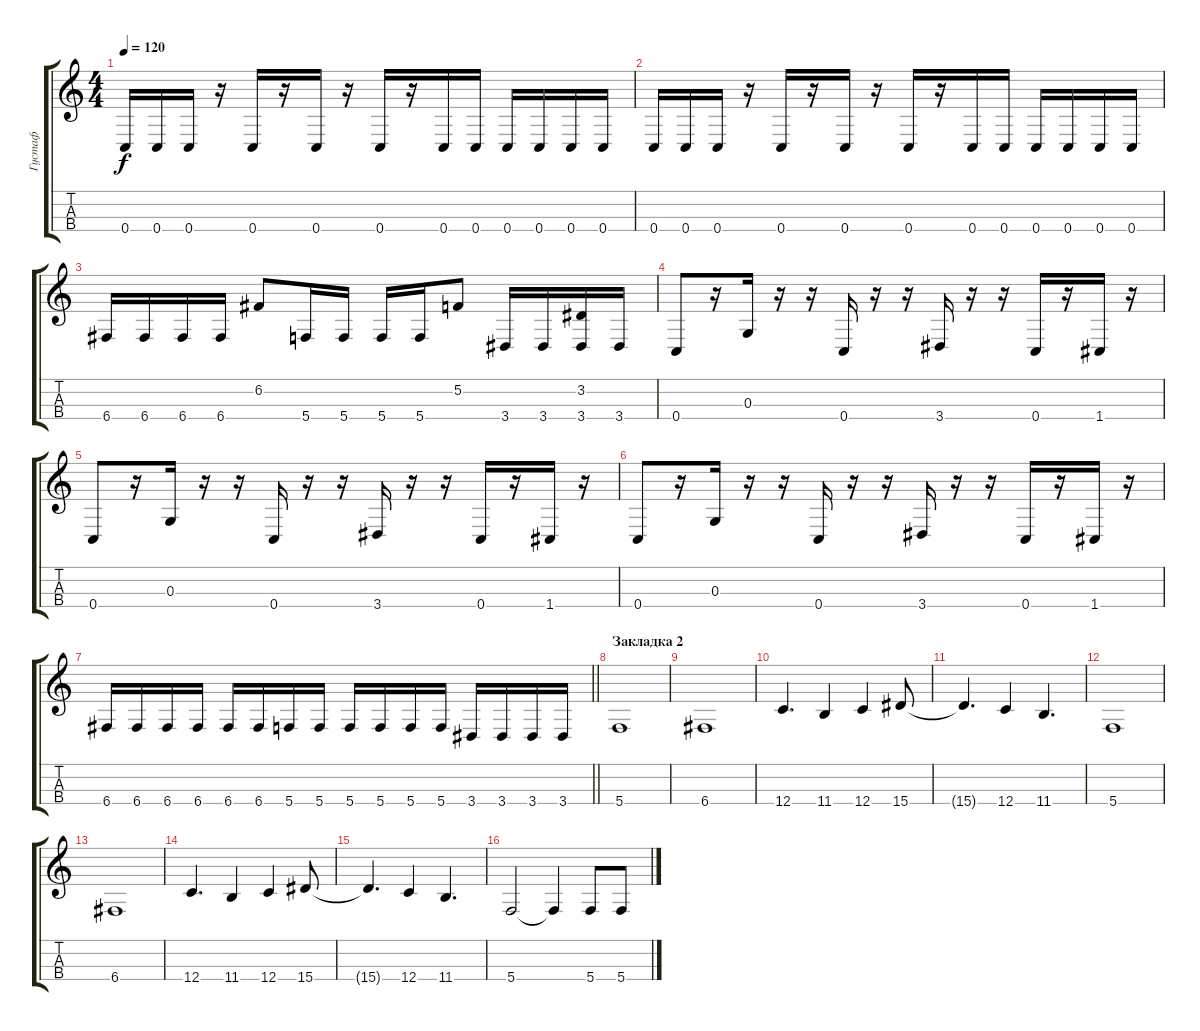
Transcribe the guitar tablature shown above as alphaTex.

\track ("Густаф" "Густаф") {instrument electricbassfinger}
\staff {score tabs}
\tuning (F3 C3 G2 C2) {hide}
\ts (4 4)
\tempo 120
\clef g2
\ks c
0.4.16{dy f} 0.4.16 0.4.16 r.16 0.4.16 r.16 0.4.16 r.16 0.4.16 r.16 0.4.16 0.4.16 0.4.16 0.4.16 0.4.16 0.4.16 |
0.4.16 0.4.16 0.4.16 r.16 0.4.16 r.16 0.4.16 r.16 0.4.16 r.16 0.4.16 0.4.16 0.4.16 0.4.16 0.4.16 0.4.16 |
6.4.16 6.4.16 6.4.16 6.4.16 6.2.8 5.4.16 5.4.16 5.4.16 5.4.16 5.2.8 3.4.16 3.4.16 (3.2 3.4).16 3.4.16 |
0.4.8 r.16 0.3.16 r.16 r.16 0.4.16 r.16 r.16 3.4.16 r.16 r.16 0.4.16 r.16 1.4.16 r.16 |
0.4.8 r.16 0.3.16 r.16 r.16 0.4.16 r.16 r.16 3.4.16 r.16 r.16 0.4.16 r.16 1.4.16 r.16 |
0.4.8 r.16 0.3.16 r.16 r.16 0.4.16 r.16 r.16 3.4.16 r.16 r.16 0.4.16 r.16 1.4.16 r.16 |
\barLineRight lightlight
6.4.16 6.4.16 6.4.16 6.4.16 6.4.16 6.4.16 5.4.16 5.4.16 5.4.16 5.4.16 5.4.16 5.4.16 3.4.16 3.4.16 3.4.16 3.4.16 |
\section ("" "Закладка 2")
5.4.1 |
6.4.1 |
12.4.4{d} 11.4.4 12.4.4 15.4.8 |
15.4{t}.4{d} 12.4.4 11.4.4{d} |
5.4.1 |
6.4.1 |
12.4.4{d} 11.4.4 12.4.4 15.4.8 |
15.4{t}.4{d} 12.4.4 11.4.4{d} |
5.4.2 5.4{t}.4 5.4.8 5.4.8
